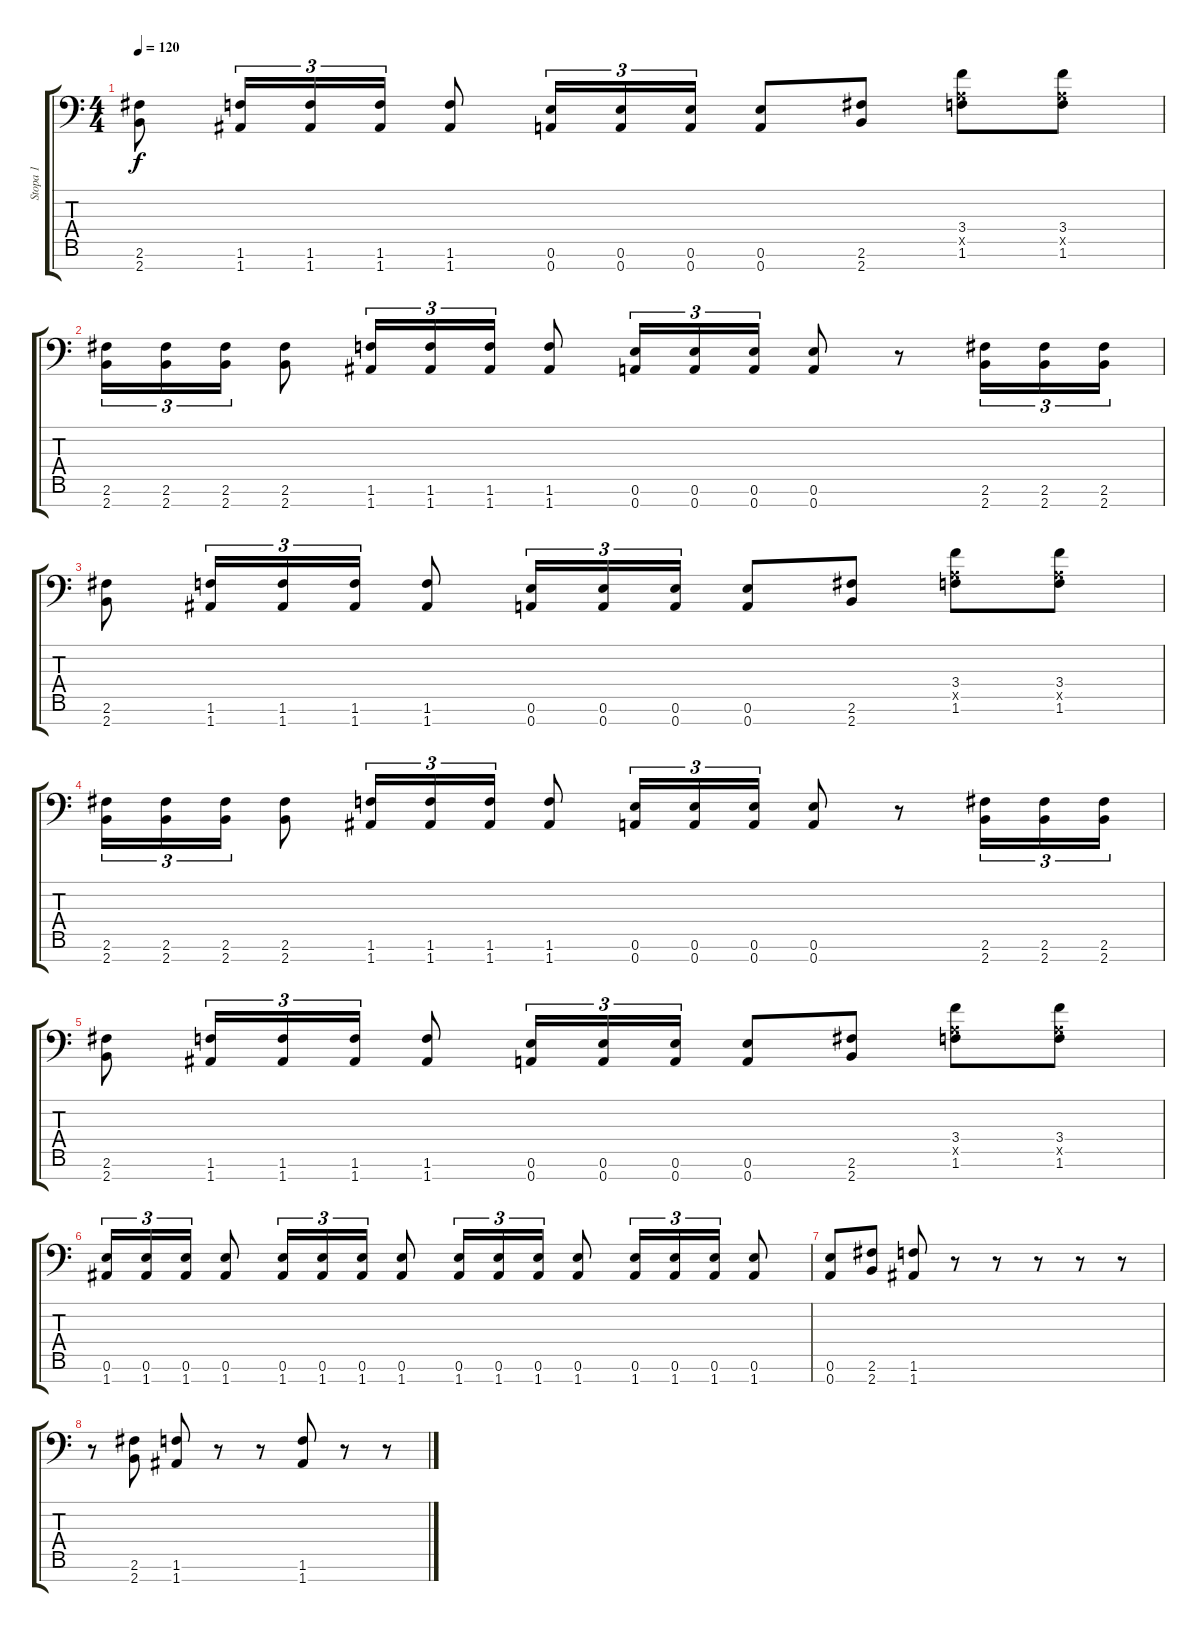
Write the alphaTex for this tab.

\track ("Stopa 1" "Stopa 1") {instrument distortionguitar}
\staff {score tabs}
\tuning (E4 B3 G3 D3 A2 E2 A1) {hide}
\ts (4 4)
\tempo 120
\clef f4
\ks c
(2.6 2.7).8{dy f} (1.6 1.7).16{tu (3 2)} (1.6 1.7).16{tu (3 2)} (1.6 1.7).16{tu (3 2)} (1.6 1.7).8 (0.6 0.7).16{tu (3 2)} (0.6 0.7).16{tu (3 2)} (0.6 0.7).16{tu (3 2)} (0.6 0.7).8 (2.6 2.7).8 (3.4 0.5{x} 1.6).8 (3.4 0.5{x} 1.6).8 |
(2.6 2.7).16{tu (3 2)} (2.6 2.7).16{tu (3 2)} (2.6 2.7).16{tu (3 2)} (2.6 2.7).8 (1.6 1.7).16{tu (3 2)} (1.6 1.7).16{tu (3 2)} (1.6 1.7).16{tu (3 2)} (1.6 1.7).8 (0.6 0.7).16{tu (3 2)} (0.6 0.7).16{tu (3 2)} (0.6 0.7).16{tu (3 2)} (0.6 0.7).8 r.8 (2.6 2.7).16{tu (3 2)} (2.6 2.7).16{tu (3 2)} (2.6 2.7).16{tu (3 2)} |
(2.6 2.7).8 (1.6 1.7).16{tu (3 2)} (1.6 1.7).16{tu (3 2)} (1.6 1.7).16{tu (3 2)} (1.6 1.7).8 (0.6 0.7).16{tu (3 2)} (0.6 0.7).16{tu (3 2)} (0.6 0.7).16{tu (3 2)} (0.6 0.7).8 (2.6 2.7).8 (3.4 0.5{x} 1.6).8 (3.4 0.5{x} 1.6).8 |
(2.6 2.7).16{tu (3 2)} (2.6 2.7).16{tu (3 2)} (2.6 2.7).16{tu (3 2)} (2.6 2.7).8 (1.6 1.7).16{tu (3 2)} (1.6 1.7).16{tu (3 2)} (1.6 1.7).16{tu (3 2)} (1.6 1.7).8 (0.6 0.7).16{tu (3 2)} (0.6 0.7).16{tu (3 2)} (0.6 0.7).16{tu (3 2)} (0.6 0.7).8 r.8 (2.6 2.7).16{tu (3 2)} (2.6 2.7).16{tu (3 2)} (2.6 2.7).16{tu (3 2)} |
(2.6 2.7).8 (1.6 1.7).16{tu (3 2)} (1.6 1.7).16{tu (3 2)} (1.6 1.7).16{tu (3 2)} (1.6 1.7).8 (0.6 0.7).16{tu (3 2)} (0.6 0.7).16{tu (3 2)} (0.6 0.7).16{tu (3 2)} (0.6 0.7).8 (2.6 2.7).8 (3.4 0.5{x} 1.6).8 (3.4 0.5{x} 1.6).8 |
(0.6 1.7).16{tu (3 2)} (0.6 1.7).16{tu (3 2)} (0.6 1.7).16{tu (3 2)} (0.6 1.7).8 (0.6 1.7).16{tu (3 2)} (0.6 1.7).16{tu (3 2)} (0.6 1.7).16{tu (3 2)} (0.6 1.7).8 (0.6 1.7).16{tu (3 2)} (0.6 1.7).16{tu (3 2)} (0.6 1.7).16{tu (3 2)} (0.6 1.7).8 (0.6 1.7).16{tu (3 2)} (0.6 1.7).16{tu (3 2)} (0.6 1.7).16{tu (3 2)} (0.6 1.7).8 |
(0.6 0.7).8 (2.6 2.7).8 (1.6 1.7).8 r.8 r.8 r.8 r.8 r.8 |
r.8 (2.6 2.7).8 (1.6 1.7).8 r.8 r.8 (1.6 1.7).8 r.8 r.8
